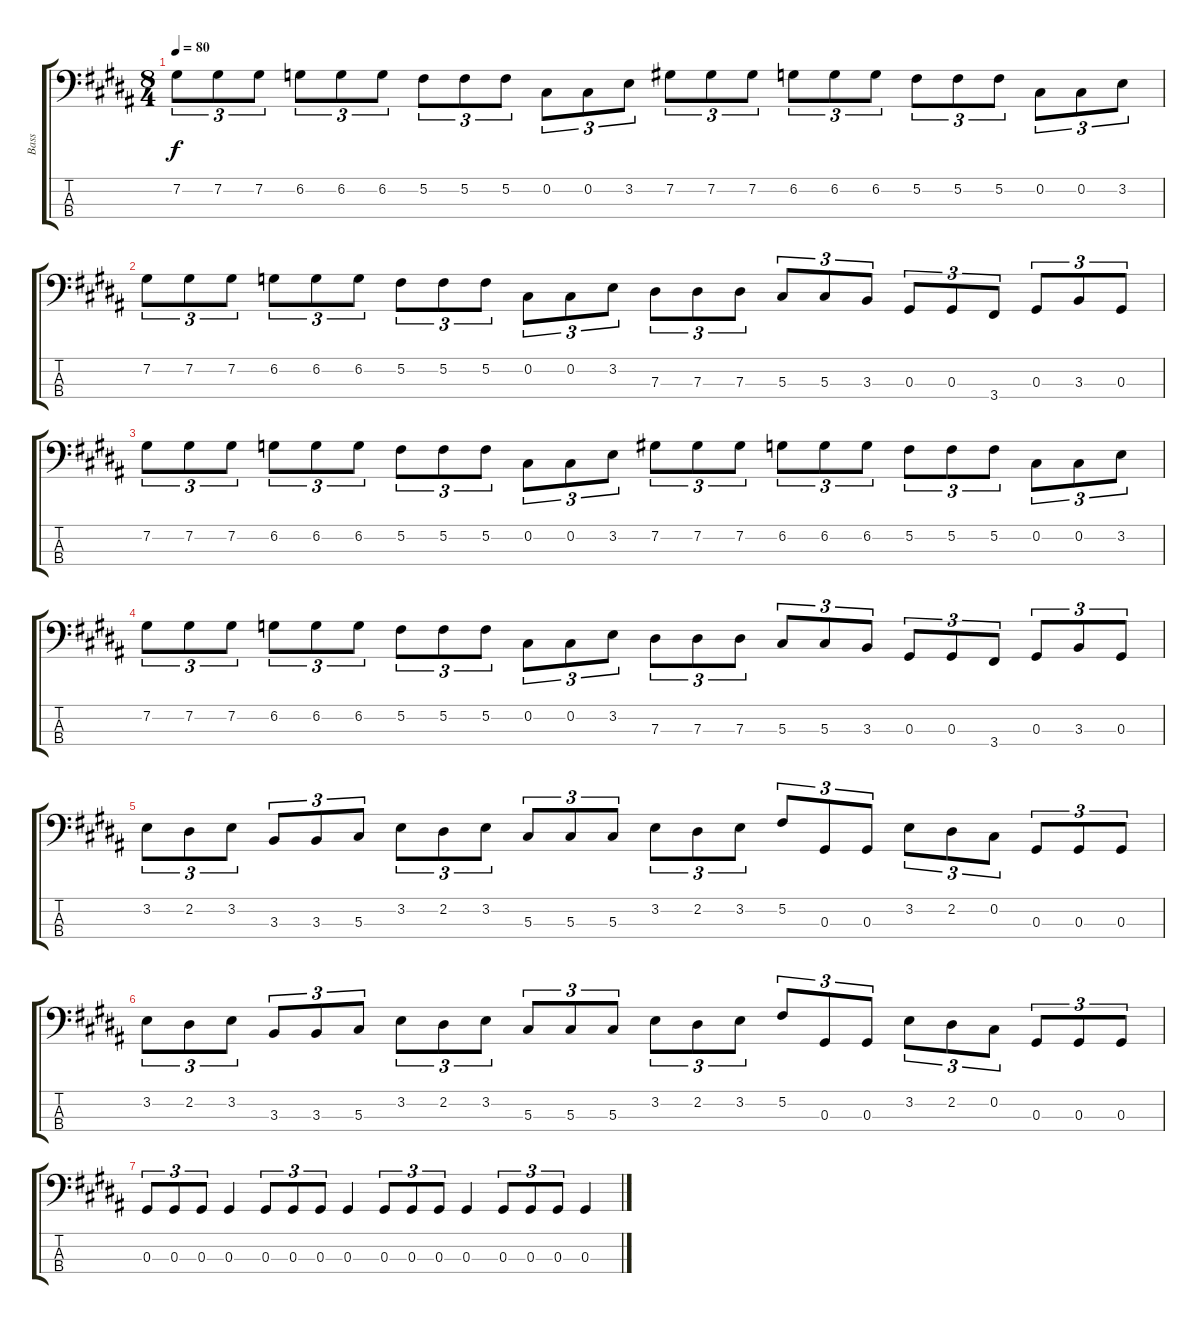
\track ("Bass" "Bass") {instrument electricbassfinger}
\staff {score tabs}
\tuning (Gb2 Db2 Ab1 Eb1) {hide}
\ts (8 4)
\tempo 80
\clef f4
\ks g#minor
7.2.8{tu (3 2) dy f} 7.2.8{tu (3 2)} 7.2.8{tu (3 2)} 6.2.8{tu (3 2)} 6.2.8{tu (3 2)} 6.2.8{tu (3 2)} 5.2.8{tu (3 2)} 5.2.8{tu (3 2)} 5.2.8{tu (3 2)} 0.2.8{tu (3 2)} 0.2.8{tu (3 2)} 3.2.8{tu (3 2)} 7.2.8{tu (3 2)} 7.2.8{tu (3 2)} 7.2.8{tu (3 2)} 6.2.8{tu (3 2)} 6.2.8{tu (3 2)} 6.2.8{tu (3 2)} 5.2.8{tu (3 2)} 5.2.8{tu (3 2)} 5.2.8{tu (3 2)} 0.2.8{tu (3 2)} 0.2.8{tu (3 2)} 3.2.8{tu (3 2)} |
7.2.8{tu (3 2)} 7.2.8{tu (3 2)} 7.2.8{tu (3 2)} 6.2.8{tu (3 2)} 6.2.8{tu (3 2)} 6.2.8{tu (3 2)} 5.2.8{tu (3 2)} 5.2.8{tu (3 2)} 5.2.8{tu (3 2)} 0.2.8{tu (3 2)} 0.2.8{tu (3 2)} 3.2.8{tu (3 2)} 7.3.8{tu (3 2)} 7.3.8{tu (3 2)} 7.3.8{tu (3 2)} 5.3.8{tu (3 2)} 5.3.8{tu (3 2)} 3.3.8{tu (3 2)} 0.3.8{tu (3 2)} 0.3.8{tu (3 2)} 3.4.8{tu (3 2)} 0.3.8{tu (3 2)} 3.3.8{tu (3 2)} 0.3.8{tu (3 2)} |
7.2.8{tu (3 2)} 7.2.8{tu (3 2)} 7.2.8{tu (3 2)} 6.2.8{tu (3 2)} 6.2.8{tu (3 2)} 6.2.8{tu (3 2)} 5.2.8{tu (3 2)} 5.2.8{tu (3 2)} 5.2.8{tu (3 2)} 0.2.8{tu (3 2)} 0.2.8{tu (3 2)} 3.2.8{tu (3 2)} 7.2.8{tu (3 2)} 7.2.8{tu (3 2)} 7.2.8{tu (3 2)} 6.2.8{tu (3 2)} 6.2.8{tu (3 2)} 6.2.8{tu (3 2)} 5.2.8{tu (3 2)} 5.2.8{tu (3 2)} 5.2.8{tu (3 2)} 0.2.8{tu (3 2)} 0.2.8{tu (3 2)} 3.2.8{tu (3 2)} |
7.2.8{tu (3 2)} 7.2.8{tu (3 2)} 7.2.8{tu (3 2)} 6.2.8{tu (3 2)} 6.2.8{tu (3 2)} 6.2.8{tu (3 2)} 5.2.8{tu (3 2)} 5.2.8{tu (3 2)} 5.2.8{tu (3 2)} 0.2.8{tu (3 2)} 0.2.8{tu (3 2)} 3.2.8{tu (3 2)} 7.3.8{tu (3 2)} 7.3.8{tu (3 2)} 7.3.8{tu (3 2)} 5.3.8{tu (3 2)} 5.3.8{tu (3 2)} 3.3.8{tu (3 2)} 0.3.8{tu (3 2)} 0.3.8{tu (3 2)} 3.4.8{tu (3 2)} 0.3.8{tu (3 2)} 3.3.8{tu (3 2)} 0.3.8{tu (3 2)} |
3.2.8{tu (3 2)} 2.2.8{tu (3 2)} 3.2.8{tu (3 2)} 3.3.8{tu (3 2)} 3.3.8{tu (3 2)} 5.3.8{tu (3 2)} 3.2.8{tu (3 2)} 2.2.8{tu (3 2)} 3.2.8{tu (3 2)} 5.3.8{tu (3 2)} 5.3.8{tu (3 2)} 5.3.8{tu (3 2)} 3.2.8{tu (3 2)} 2.2.8{tu (3 2)} 3.2.8{tu (3 2)} 5.2.8{tu (3 2)} 0.3.8{tu (3 2)} 0.3.8{tu (3 2)} 3.2.8{tu (3 2)} 2.2.8{tu (3 2)} 0.2.8{tu (3 2)} 0.3.8{tu (3 2)} 0.3.8{tu (3 2)} 0.3.8{tu (3 2)} |
3.2.8{tu (3 2)} 2.2.8{tu (3 2)} 3.2.8{tu (3 2)} 3.3.8{tu (3 2)} 3.3.8{tu (3 2)} 5.3.8{tu (3 2)} 3.2.8{tu (3 2)} 2.2.8{tu (3 2)} 3.2.8{tu (3 2)} 5.3.8{tu (3 2)} 5.3.8{tu (3 2)} 5.3.8{tu (3 2)} 3.2.8{tu (3 2)} 2.2.8{tu (3 2)} 3.2.8{tu (3 2)} 5.2.8{tu (3 2)} 0.3.8{tu (3 2)} 0.3.8{tu (3 2)} 3.2.8{tu (3 2)} 2.2.8{tu (3 2)} 0.2.8{tu (3 2)} 0.3.8{tu (3 2)} 0.3.8{tu (3 2)} 0.3.8{tu (3 2)} |
0.3.8{tu (3 2)} 0.3.8{tu (3 2)} 0.3.8{tu (3 2)} 0.3.4 0.3.8{tu (3 2)} 0.3.8{tu (3 2)} 0.3.8{tu (3 2)} 0.3.4 0.3.8{tu (3 2)} 0.3.8{tu (3 2)} 0.3.8{tu (3 2)} 0.3.4 0.3.8{tu (3 2)} 0.3.8{tu (3 2)} 0.3.8{tu (3 2)} 0.3.4
